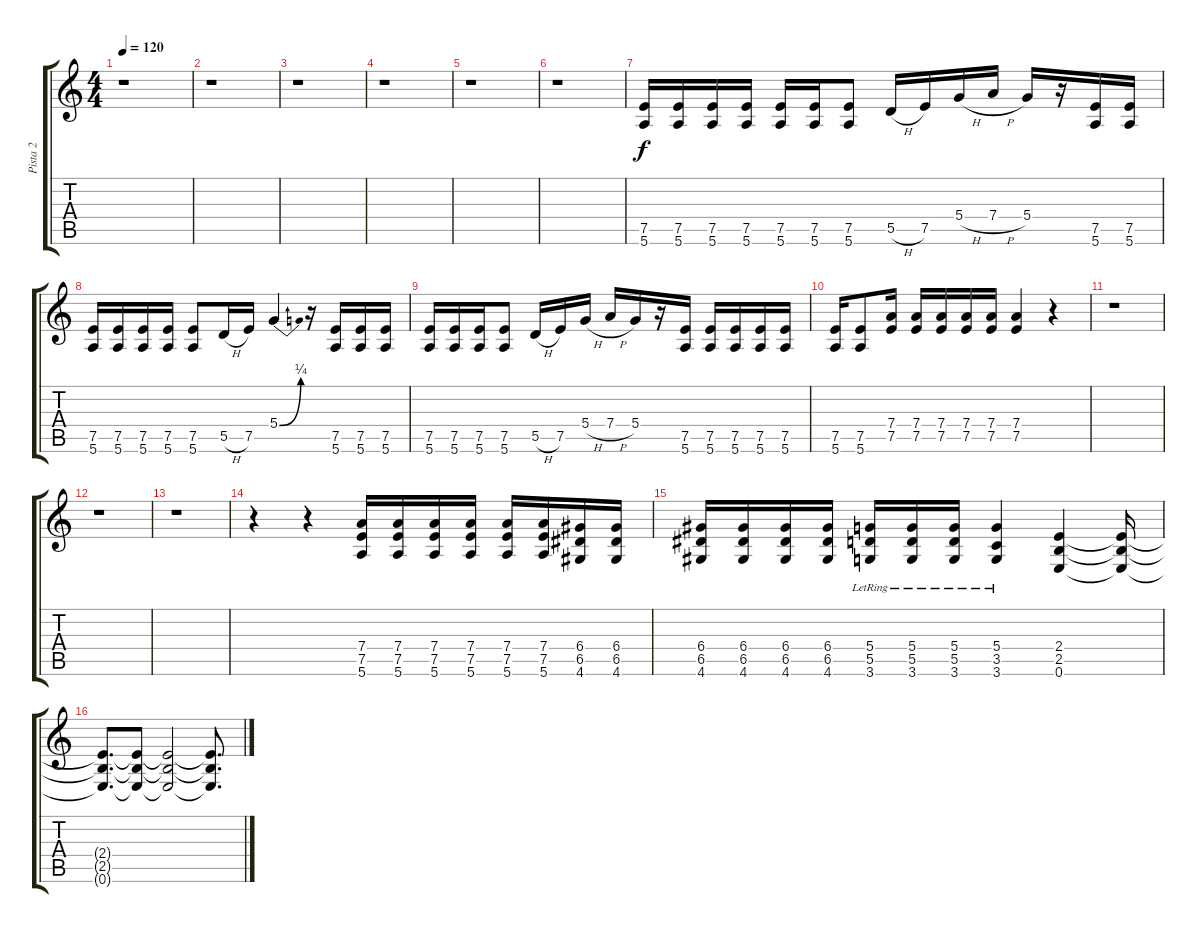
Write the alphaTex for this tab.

\track ("Pista 2" "Pista 2") {instrument overdrivenguitar}
\staff {score tabs}
\tuning (E4 B3 G3 D3 A2 E2) {hide}
\ts (4 4)
\tempo 120
\clef g2
\ks c
r.1{dy f} |
r.1 |
r.1 |
r.1 |
r.1 |
r.1 |
(7.5 5.6).16 (7.5 5.6).16 (7.5 5.6).16 (7.5 5.6).16 (7.5 5.6).16 (7.5 5.6).16 (7.5 5.6).8 5.5{h}.16 7.5.16 5.4{h}.16 7.4{h}.16 5.4.16 r.16 (7.5 5.6).16 (7.5 5.6).16 |
(7.5 5.6).16 (7.5 5.6).16 (7.5 5.6).16 (7.5 5.6).16 (7.5 5.6).8 5.5{h}.16 7.5.16 5.4{be (bend 0 0 60 1)}.4 r.16 (7.5 5.6).16 (7.5 5.6).16 (7.5 5.6).16 |
(7.5 5.6).16 (7.5 5.6).16 (7.5 5.6).16 (7.5 5.6).8 5.5{h}.16 7.5.16 5.4{h}.16 7.4{h}.16 5.4.16 r.16 (7.5 5.6).16 (7.5 5.6).16 (7.5 5.6).16 (7.5 5.6).16 (7.5 5.6).16 |
(7.5 5.6).16 (7.5 5.6).8 (7.4 7.5).16 (7.4 7.5).16 (7.4 7.5).16 (7.4 7.5).16 (7.4 7.5).16 (7.4 7.5).4 r.4 |
r.1 |
r.1 |
r.1 |
r.4 r.4 (7.4 7.5 5.6).16 (7.4 7.5 5.6).16 (7.4 7.5 5.6).16 (7.4 7.5 5.6).16 (7.4 7.5 5.6).16 (7.4 7.5 5.6).16 (6.4 6.5 4.6).16 (6.4 6.5 4.6).16 |
(6.4 6.5 4.6).16 (6.4 6.5 4.6).16 (6.4 6.5 4.6).16 (6.4 6.5 4.6).16 (5.4{lr} 5.5 3.6).16 (5.4{lr} 5.5 3.6).16 (5.4{lr} 5.5 3.6).16 (5.4 3.5 3.6{lr}).4 (2.4 2.5 0.6).4 (2.4{t} 2.5{t} 0.6{t}).16 |
(2.4{t} 2.5{t} 0.6{t}).8{d} (2.4{t} 2.5{t} 0.6{t}).8 (2.4{t} 2.5{t} 0.6{t}).2 (2.4{t} 2.5{t} 0.6{t}).8{d}
